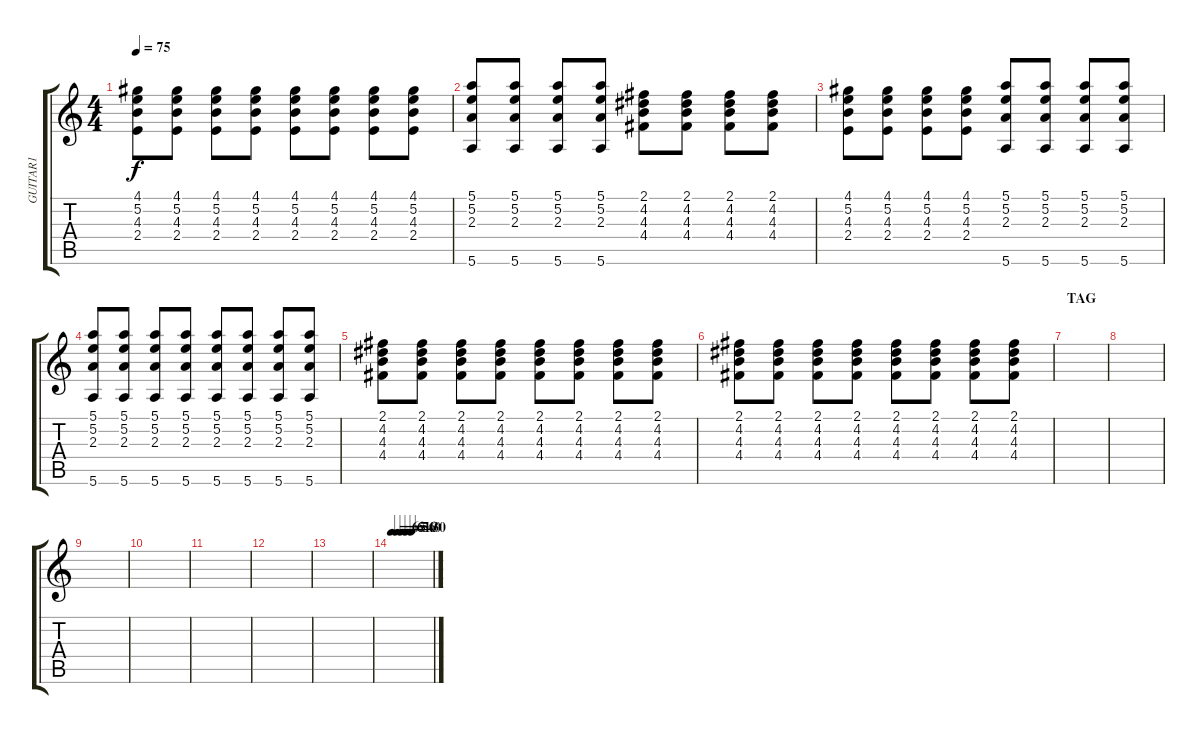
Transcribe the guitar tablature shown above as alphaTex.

\track ("GUITAR1" "GUITAR1") {instrument overdrivenguitar}
\staff {score tabs}
\tuning (E4 B3 G3 D3 A2 E2) {hide}
\ts (4 4)
\tempo 75
\clef g2
\ks c
(4.1 5.2 4.3 2.4).8{dy f} (4.1 5.2 4.3 2.4).8 (4.1 5.2 4.3 2.4).8 (4.1 5.2 4.3 2.4).8 (4.1 5.2 4.3 2.4).8 (4.1 5.2 4.3 2.4).8 (4.1 5.2 4.3 2.4).8 (4.1 5.2 4.3 2.4).8 |
(5.1 5.2 2.3 5.6).8 (5.1 5.2 2.3 5.6).8 (5.1 5.2 2.3 5.6).8 (5.1 5.2 2.3 5.6).8 (2.1 4.2 4.3 4.4).8 (2.1 4.2 4.3 4.4).8 (2.1 4.2 4.3 4.4).8 (2.1 4.2 4.3 4.4).8 |
(4.1 5.2 4.3 2.4).8 (4.1 5.2 4.3 2.4).8 (4.1 5.2 4.3 2.4).8 (4.1 5.2 4.3 2.4).8 (5.1 5.2 2.3 5.6).8 (5.1 5.2 2.3 5.6).8 (5.1 5.2 2.3 5.6).8 (5.1 5.2 2.3 5.6).8 |
(5.1 5.2 2.3 5.6).8 (5.1 5.2 2.3 5.6).8 (5.1 5.2 2.3 5.6).8 (5.1 5.2 2.3 5.6).8 (5.1 5.2 2.3 5.6).8 (5.1 5.2 2.3 5.6).8 (5.1 5.2 2.3 5.6).8 (5.1 5.2 2.3 5.6).8 |
(2.1 4.2 4.3 4.4).8 (2.1 4.2 4.3 4.4).8 (2.1 4.2 4.3 4.4).8 (2.1 4.2 4.3 4.4).8 (2.1 4.2 4.3 4.4).8 (2.1 4.2 4.3 4.4).8 (2.1 4.2 4.3 4.4).8 (2.1 4.2 4.3 4.4).8 |
(2.1 4.2 4.3 4.4).8 (2.1 4.2 4.3 4.4).8 (2.1 4.2 4.3 4.4).8 (2.1 4.2 4.3 4.4).8 (2.1 4.2 4.3 4.4).8 (2.1 4.2 4.3 4.4).8 (2.1 4.2 4.3 4.4).8 (2.1 4.2 4.3 4.4).8 |
\section ("" "TAG")
|
|
|
|
|
|
|
\tempo 65
\tempo (61 0.125)
\tempo (56 0.25)
\tempo (40 0.375)
\tempo (30 0.5)
